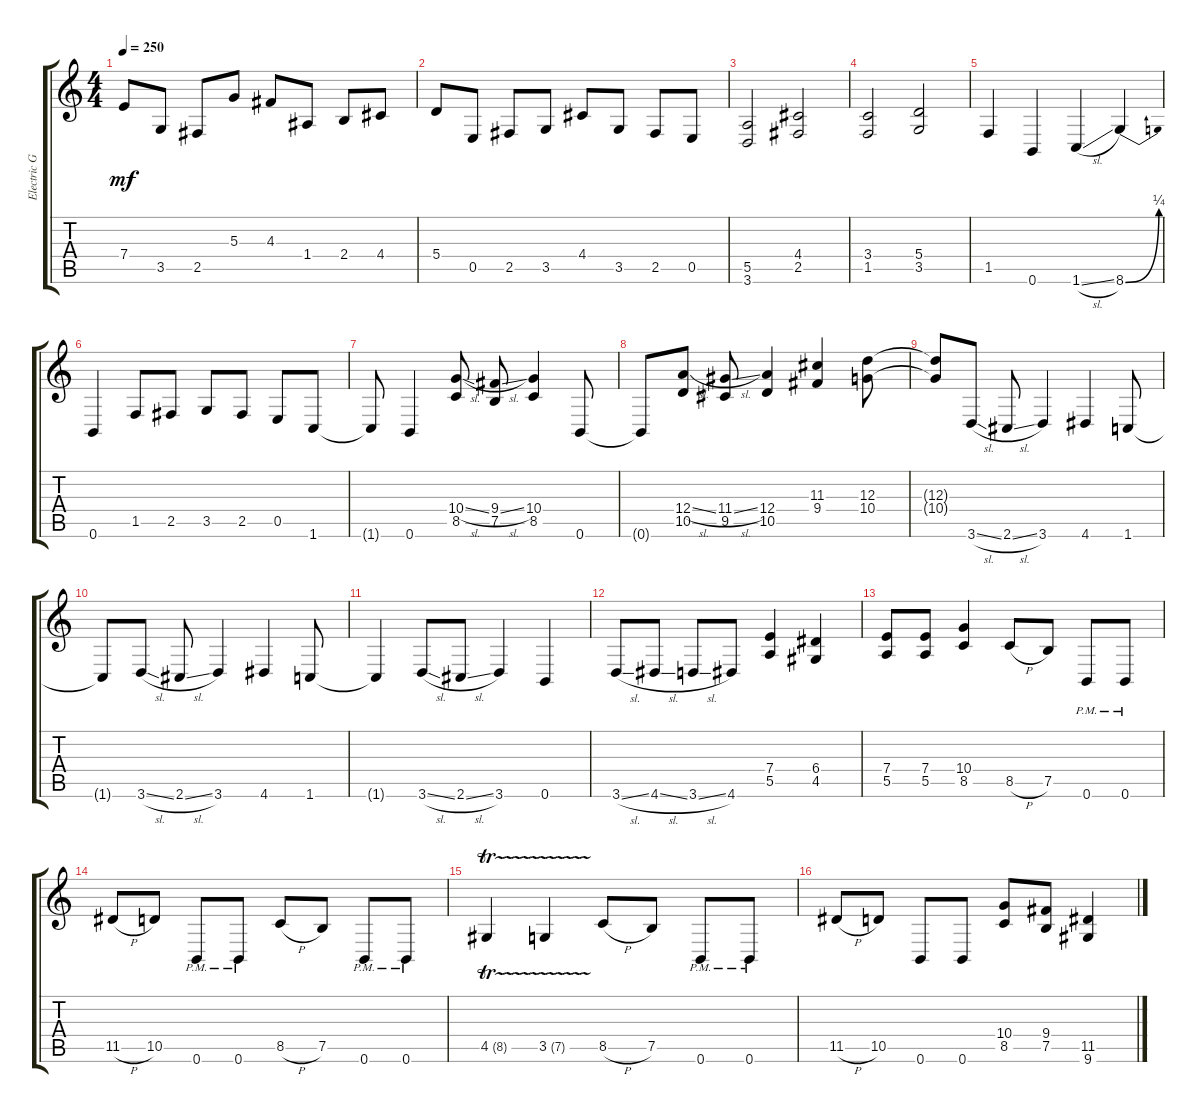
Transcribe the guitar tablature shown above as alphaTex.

\track ("Electric Guitar 1" "Electric G") {instrument distortionguitar}
\staff {score tabs}
\tuning (B3 Gb3 D3 A2 E2 B1) {hide}
\ts (4 4)
\tempo 250
\clef g2
\ks c
7.4.8{dy mf instrument distortionguitar} 3.5.8 2.5.8 5.3.8 4.3.8 1.4.8 2.4.8 4.4.8 |
5.4.8 0.5.8 2.5.8 3.5.8 4.4.8 3.5.8 2.5.8 0.5.8 |
(5.5 3.6).2 (4.4 2.5).2 |
(3.4 1.5).2 (5.4 3.5).2 |
1.5.4 0.6.4 1.6{sl}.4 8.6{be (bend 0 0 60 1)}.4 |
0.6.4 1.5.8 2.5.8 3.5.8 2.5.8 0.5.8 1.6.8 |
1.6{t}.8 0.6.4 (10.4{sl} 8.5).8 (9.4{sl} 7.5).8 (10.4 8.5).4 0.6.8 |
0.6{t}.8 (12.4{sl} 10.5).8 (11.4{sl} 9.5).8 (12.4 10.5).4 (11.3 9.4).4 (12.3 10.4).8 |
(12.3{t} 10.4{t}).8 3.6{sl}.8 2.6{sl}.8 3.6.4 4.6.4 1.6.8 |
1.6{t}.8 3.6{sl}.8 2.6{sl}.8 3.6.4 4.6.4 1.6.8 |
1.6{t}.4 3.6{sl}.8 2.6{sl}.8 3.6.4 0.6.4 |
3.6{sl}.8 4.6{sl}.8 3.6{sl}.8 4.6.8 (7.4 5.5).4 (6.4 4.5).4 |
(7.4 5.5).8 (7.4 5.5).8 (10.4 8.5).4 8.5{h}.8 7.5.8 0.6{pm}.8 0.6{pm}.8 |
11.5{h}.8 10.5.8 0.6{pm}.8 0.6{pm}.8 8.5{h}.8 7.5.8 0.6{pm}.8 0.6{pm}.8 |
4.5{tr (8 32)}.4 3.5{tr (7 32)}.4 8.5{h}.8 7.5.8 0.6{pm}.8 0.6{pm}.8 |
11.5{h}.8 10.5.8 0.6.8 0.6.8 (10.4 8.5).8 (9.4 7.5).8 (11.5 9.6).4
